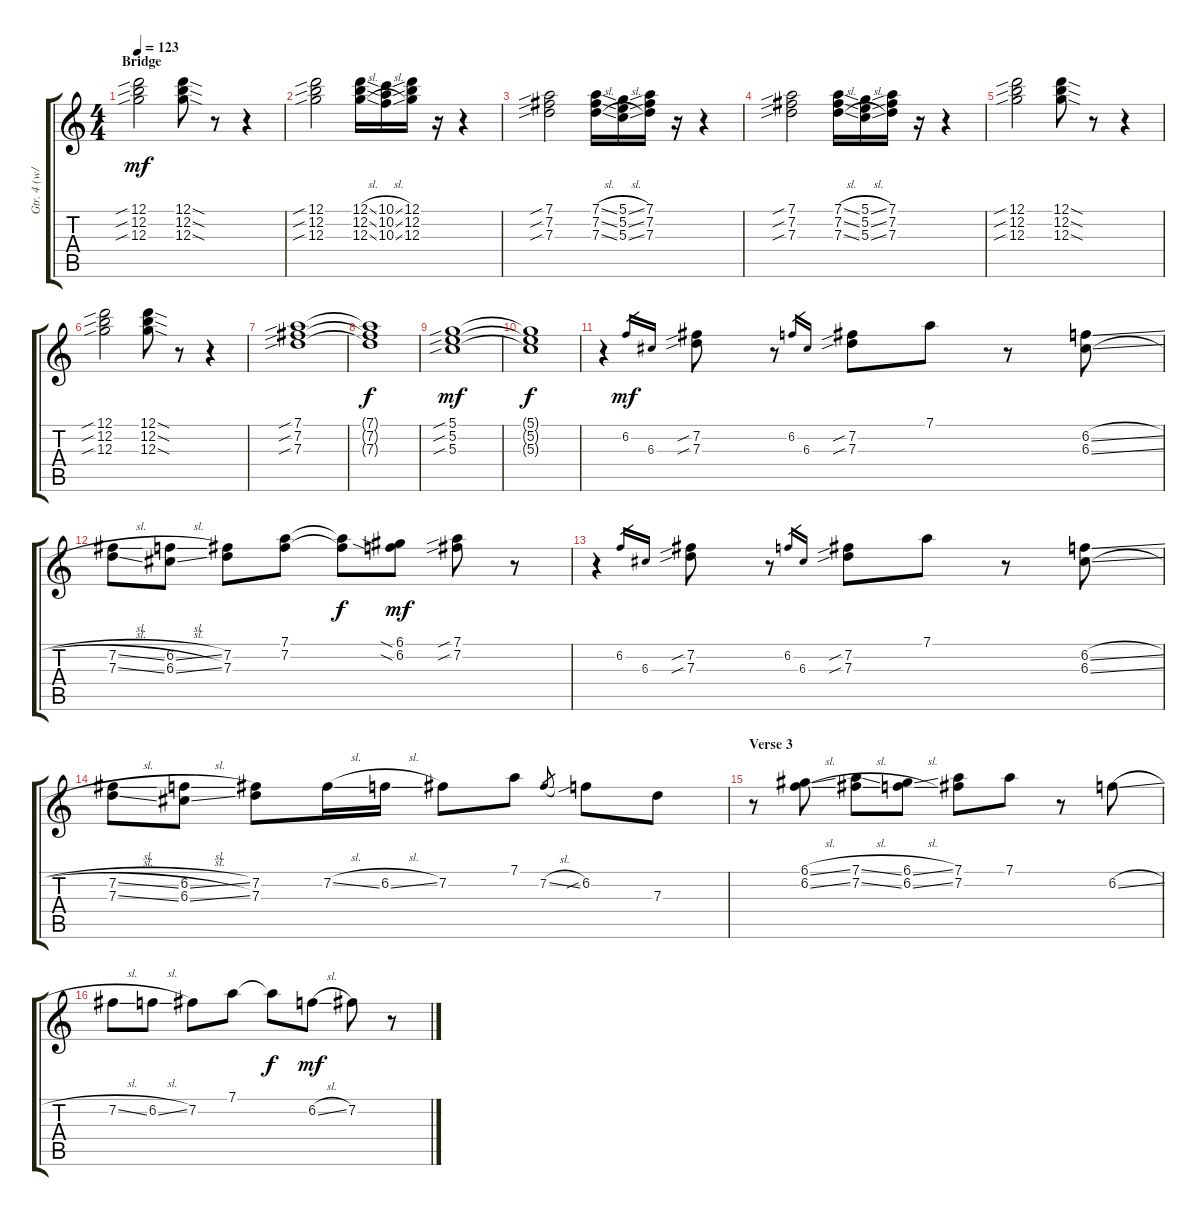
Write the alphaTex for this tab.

\track ("Gtr. 4 (w/slide)" "Gtr. 4 (w/") {instrument electricguitarclean}
\staff {score tabs}
\tuning (D4 B3 G3 D3 A2 D2) {hide}
\ts (4 4)
\section ("" "Bridge")
\tempo 123
\clef g2
\ks c
(12.1{sib} 12.2{sib} 12.3{sib}).2{dy mf} (12.1{sod} 12.2{sod} 12.3{sod}).8 r.8 r.4 |
(12.1{sib} 12.2{sib} 12.3{sib}).2 (12.1{sl} 12.2{sl} 12.3{sl}).16 (10.1{sl} 10.2{sl} 10.3{sl}).16 (12.1 12.2 12.3).16 r.16 r.4 |
(7.1{sib} 7.2{sib} 7.3{sib}).2 (7.1{sl} 7.2{sl} 7.3{sl}).16 (5.1{sl} 5.2{sl} 5.3{sl}).16 (7.1 7.2 7.3).16 r.16 r.4 |
(7.1{sib} 7.2{sib} 7.3{sib}).2 (7.1{sl} 7.2{sl} 7.3{sl}).16 (5.1{sl} 5.2{sl} 5.3{sl}).16 (7.1 7.2 7.3).16 r.16 r.4 |
(12.1{sib} 12.2{sib} 12.3{sib}).2 (12.1{sod} 12.2{sod} 12.3{sod}).8 r.8 r.4 |
(12.1{sib} 12.2{sib} 12.3{sib}).2 (12.1{sod} 12.2{sod} 12.3{sod}).8 r.8 r.4 |
(7.1{sib} 7.2{sib} 7.3{sib}).1 |
(7.1{t} 7.2{t} 7.3{t}).1{dy f} |
(5.1{sib} 5.2{sib} 5.3{sib}).1{dy mf} |
(5.1{t} 5.2{t} 5.3{t}).1{dy f} |
r.4 6.2.16{gr dy mf} 6.3.16{gr} (7.2{sib} 7.3{sib}).8 r.8 6.2.16{gr} 6.3.16{gr} (7.2{sib} 7.3{sib}).8 7.1.8 r.8 (6.2{sl} 6.3{sl}).8 |
(7.2{sl} 7.3{sl}).8 (6.2{sl} 6.3{sl}).8 (7.2 7.3).8 (7.1 7.2).8 (7.1{t} 7.2{t}).8{dy f} (6.1{sia} 6.2{sia}).8{dy mf} (7.1{sib} 7.2{sib}).8 r.8 |
r.4 6.2.16{gr} 6.3.16{gr} (7.2{sib} 7.3{sib}).8 r.8 6.2.16{gr} 6.3.16{gr} (7.2{sib} 7.3{sib}).8 7.1.8 r.8 (6.2{sl} 6.3{sl}).8 |
(7.2{sl} 7.3{sl}).8 (6.2{sl} 6.3{sl}).8 (7.2 7.3).8 7.2{sl}.16 6.2{sl}.16 7.2.8 7.1.8 7.2{sl}.8{gr} 6.2{sib}.8 7.3.8 |
\section ("" "Verse 3")
r.8 (6.1{sl} 6.2{sl}).8 (7.1{sl} 7.2{sl}).8 (6.1{sl} 6.2{sl}).8 (7.1 7.2).8 7.1.8 r.8 6.2{sl}.8 |
7.2{sl}.8 6.2{sl}.8 7.2.8 7.1.8 7.1{t}.8{dy f} 6.2{sl}.8{dy mf} 7.2.8 r.8
